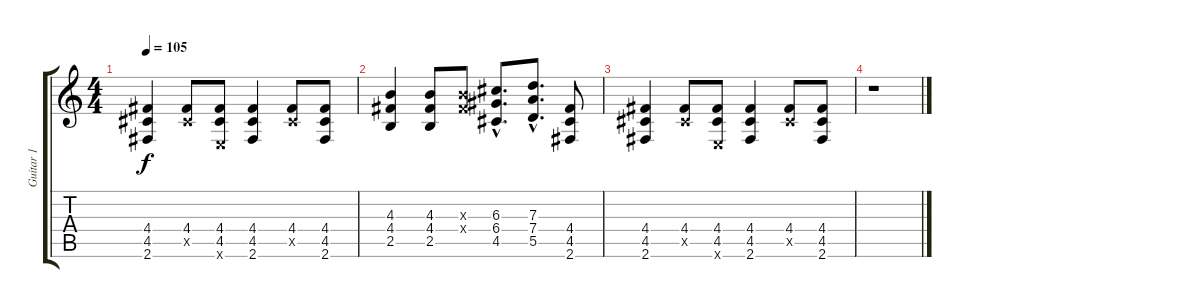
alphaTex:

\track ("Guitar 1" "Guitar 1") {instrument acousticguitarsteel}
\staff {score tabs}
\tuning (E4 B3 G3 D3 A2 E2) {hide}
\ts (4 4)
\tempo 105
\clef g2
\ks c
(4.4 4.5 2.6).4{dy f} (4.4 4.5{x}).8 (4.4 4.5 0.6{x}).8 (4.4 4.5 2.6).4 (4.4 4.5{x}).8 (4.4 4.5 2.6).8 |
(4.3 4.4 2.5).4 (4.3 4.4 2.5).8 (4.3{x} 4.4{x}).8 (6.3{hac} 6.4{hac} 4.5{hac}).8{d} (7.3{hac} 7.4{hac} 5.5{hac}).8{d} (4.4 4.5 2.6).8 |
(4.4 4.5 2.6).4 (4.4 4.5{x}).8 (4.4 4.5 0.6{x}).8 (4.4 4.5 2.6).4 (4.4 4.5{x}).8 (4.4 4.5 2.6).8 |
r.1
